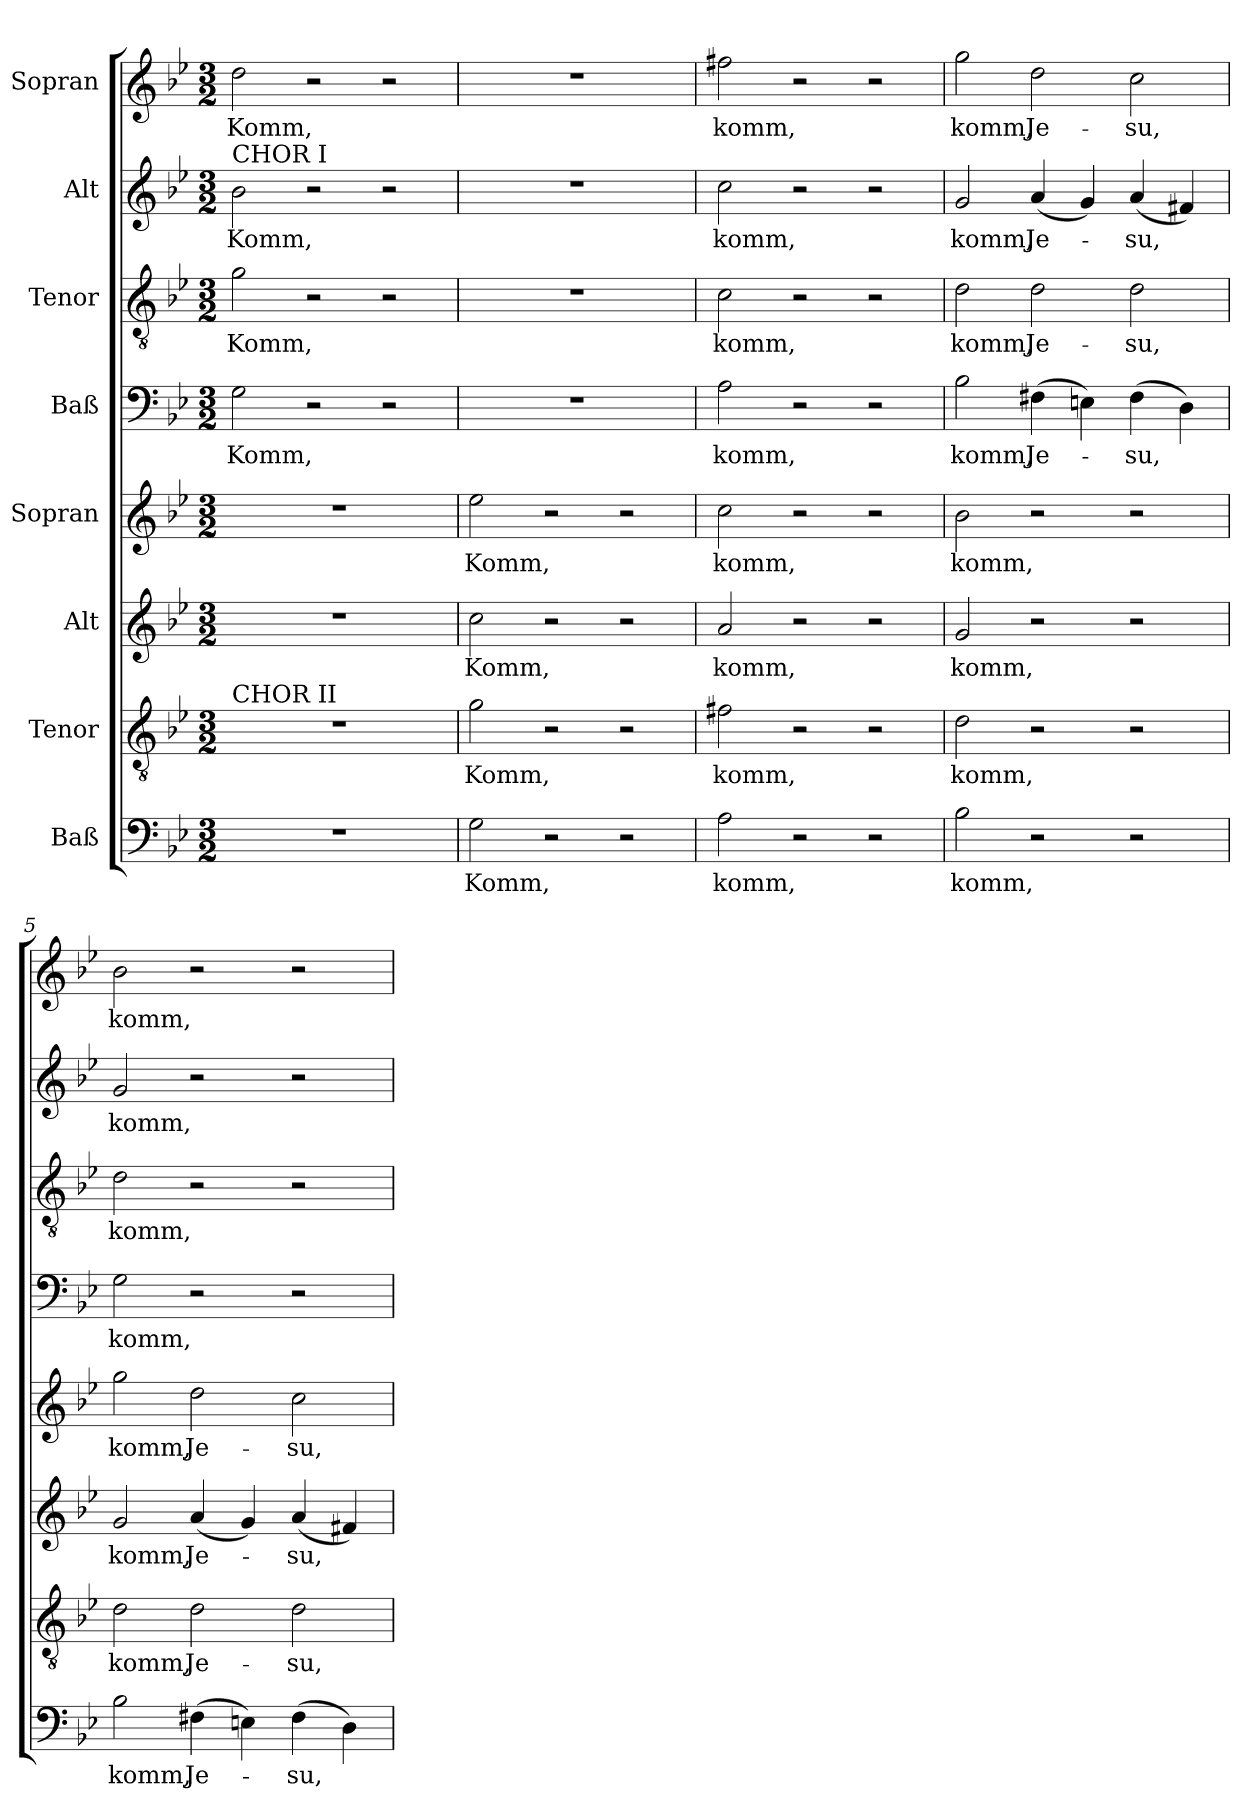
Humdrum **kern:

**kern	**text	**kern	**text	**kern	**text	**kern	**text	**kern	**text	**kern	**text	**kern	**text	**kern	**text
*part8	*part8	*part7	*part7	*part6	*part6	*part5	*part5	*part4	*part4	*part3	*part3	*part2	*part2	*part1	*part1
*staff8	*staff8	*staff7	*staff7	*staff6	*staff6	*staff5	*staff5	*staff4	*staff4	*staff3	*staff3	*staff2	*staff2	*staff1	*staff1
*I"Baß	*	*I"Tenor	*	*I"Alt	*	*I"Sopran	*	*I"Baß	*	*I"Tenor	*	*I"Alt	*	*I"Sopran	*
*clefF4	*	*clefGv2	*	*clefG2	*	*clefG2	*	*clefF4	*	*clefGv2	*	*clefG2	*	*clefG2	*
*k[b-e-]	*	*k[b-e-]	*	*k[b-e-]	*	*k[b-e-]	*	*k[b-e-]	*	*k[b-e-]	*	*k[b-e-]	*	*k[b-e-]	*
*g:	*	*g:	*	*g:	*	*g:	*	*g:	*	*g:	*	*g:	*	*g:	*
*M3/2	*	*M3/2	*	*M3/2	*	*M3/2	*	*M3/2	*	*M3/2	*	*M3/2	*	*M3/2	*
*MM73	*	*MM73	*	*MM73	*	*MM73	*	*MM73	*	*MM73	*	*MM73	*	*MM73	*
=1	=1	=1	=1	=1	=1	=1	=1	=1	=1	=1	=1	=1	=1	=1	=1
!	!	!	!	!	!	!	!	!	!	!	!	!LO:TX:a:t=CHOR I	!	!	!
!	!	!LO:TX:a:t=CHOR II	!	!	!	!	!	!	!	!	!	!	!	!	!
!	!	!	!	!	!	!	!	!	!LO:LY:b	!	!LO:LY:b	!	!LO:LY:b	!	!LO:LY:b
1.r	.	1.r	.	1.r	.	1.r	.	2G\	Komm,	2g\	Komm,	2b-\	Komm,	2dd\	Komm,
.	.	.	.	.	.	.	.	2r	.	2r	.	2r	.	2r	.
.	.	.	.	.	.	.	.	2r	.	2r	.	2r	.	2r	.
=2	=2	=2	=2	=2	=2	=2	=2	=2	=2	=2	=2	=2	=2	=2	=2
!	!LO:LY:b	!	!LO:LY:b	!	!LO:LY:b	!	!LO:LY:b	!	!	!	!	!	!	!	!
2G\	Komm,	2g\	Komm,	2cc\	Komm,	2ee-\	Komm,	1.r	.	1.r	.	1.r	.	1.r	.
2r	.	2r	.	2r	.	2r	.	.	.	.	.	.	.	.	.
2r	.	2r	.	2r	.	2r	.	.	.	.	.	.	.	.	.
=3	=3	=3	=3	=3	=3	=3	=3	=3	=3	=3	=3	=3	=3	=3	=3
!	!LO:LY:b	!	!LO:LY:b	!	!LO:LY:b	!	!LO:LY:b	!	!LO:LY:b	!	!LO:LY:b	!	!LO:LY:b	!	!LO:LY:b
2A\	komm,	2f#X\	komm,	2a/	komm,	2cc\	komm,	2A\	komm,	2c\	komm,	2cc\	komm,	2ff#X\	komm,
2r	.	2r	.	2r	.	2r	.	2r	.	2r	.	2r	.	2r	.
2r	.	2r	.	2r	.	2r	.	2r	.	2r	.	2r	.	2r	.
=4	=4	=4	=4	=4	=4	=4	=4	=4	=4	=4	=4	=4	=4	=4	=4
!	!LO:LY:b	!	!LO:LY:b	!	!LO:LY:b	!	!LO:LY:b	!	!LO:LY:b	!	!LO:LY:b	!	!LO:LY:b	!	!LO:LY:b
2B-\	komm,	2d\	komm,	2g/	komm,	2b-\	komm,	2B-\	komm,	2d\	komm,	2g/	komm,	2gg\	komm,
!	!	!	!	!	!	!	!	!	!LO:LY:b	!	!LO:LY:b	!	!LO:LY:b	!	!LO:LY:b
2r	.	2r	.	2r	.	2r	.	(>4F#X\	Je-	2d\	Je-	(<4a/	Je-	2dd\	Je-
.	.	.	.	.	.	.	.	4En\)	.	.	.	4g/)	.	.	.
!	!	!	!	!	!	!	!	!	!LO:LY:b	!	!LO:LY:b	!	!LO:LY:b	!	!LO:LY:b
2r	.	2r	.	2r	.	2r	.	(>4F#\	-su,	2d\	-su,	(<4a/	-su,	2cc\	-su,
.	.	.	.	.	.	.	.	4D\)	.	.	.	4f#X/)	.	.	.
=5	=5	=5	=5	=5	=5	=5	=5	=5	=5	=5	=5	=5	=5	=5	=5
!	!LO:LY:b	!	!LO:LY:b	!	!LO:LY:b	!	!LO:LY:b	!	!LO:LY:b	!	!LO:LY:b	!	!LO:LY:b	!	!LO:LY:b
2B-\	komm,	2d\	komm,	2g/	komm,	2gg\	komm,	2G\	komm,	2d\	komm,	2g/	komm,	2b-\	komm,
!	!LO:LY:b	!	!LO:LY:b	!	!LO:LY:b	!	!LO:LY:b	!	!	!	!	!	!	!	!
(>4F#X\	Je-	2d\	Je-	(<4a/	Je-	2dd\	Je-	2r	.	2r	.	2r	.	2r	.
4En\)	.	.	.	4g/)	.	.	.	.	.	.	.	.	.	.	.
!	!LO:LY:b	!	!LO:LY:b	!	!LO:LY:b	!	!LO:LY:b	!	!	!	!	!	!	!	!
(>4F#\	-su,	2d\	-su,	(<4a/	-su,	2cc\	-su,	2r	.	2r	.	2r	.	2r	.
4D\)	.	.	.	4f#X/)	.	.	.	.	.	.	.	.	.	.	.
=	=	=	=	=	=	=	=	=	=	=	=	=	=	=	=
*-	*-	*-	*-	*-	*-	*-	*-	*-	*-	*-	*-	*-	*-	*-	*-
